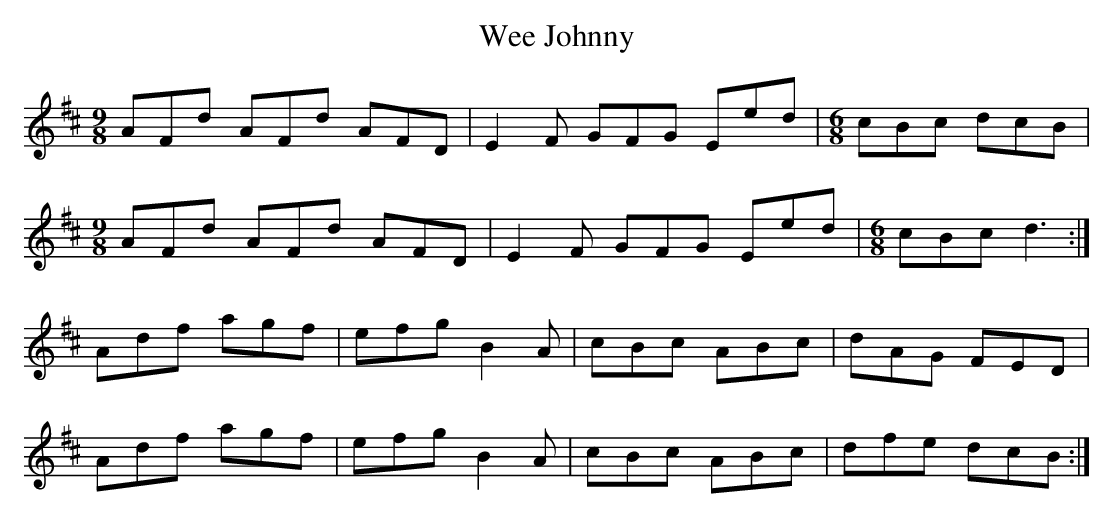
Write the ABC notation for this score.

X:1
T: Wee Johnny
M: 9/8
L: 1/8
K: D
AFd AFd AFD|E2F GFG Eed|\
M: 6/8
cBc dcB|
M: 9/8
AFd AFd AFD|E2F GFG Eed|\
M: 6/8
cBc d3 :|
Adf agf|efg B2A|cBc ABc|dAG FED|
Adf agf|efg B2A|cBc ABc|dfe dcB :|
